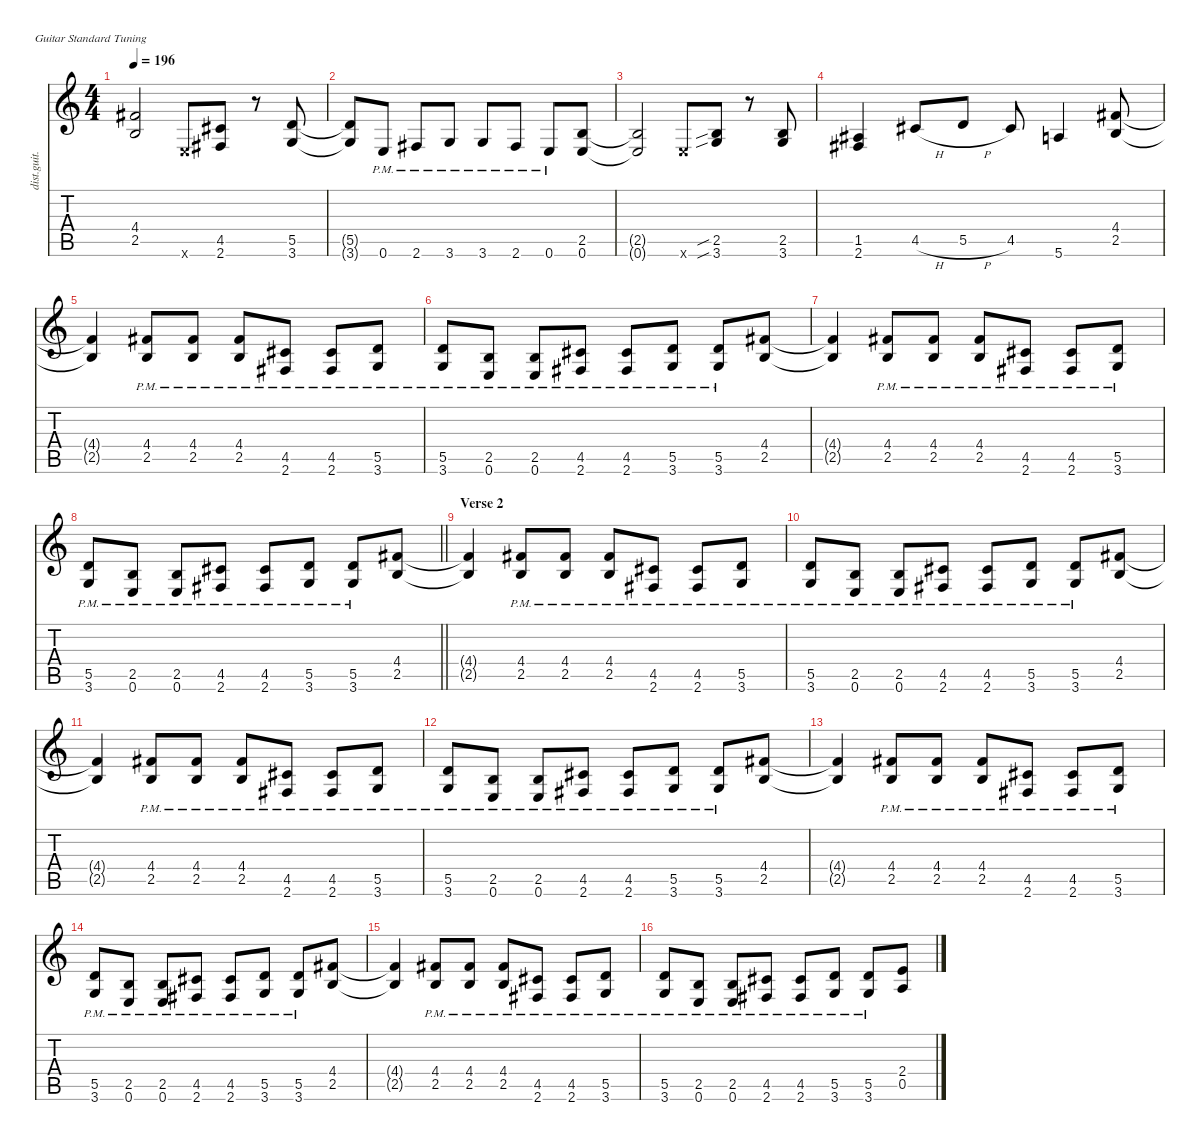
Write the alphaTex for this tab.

\defaultSystemsLayout 4
\hideDynamics
\bracketExtendMode nobrackets
\track ("Friedman" "dist.guit.") {instrument distortionguitar}
\staff {score tabs}
\tuning (E4 B3 G3 D3 A2 E2)
\ts (4 4)
\tempo 196
\clef g2
\ks c
(4.4{acc #} 2.5).2{dy f} 0.6{x}.8 (4.5{acc #} 2.6{acc #}).8 r.8 (5.5 3.6).8 |
(5.5{t} 3.6{t}).8 0.6{pm}.8 2.6{pm acc #}.8 3.6{pm}.8 3.6{pm}.8 2.6{pm acc #}.8 0.6{pm}.8 (2.5 0.6).8 |
(2.5{t} 0.6{t}).2 0.6{x}.8 (2.5{sib} 3.6{sib}).8 r.8 (2.5 3.6).8 |
(1.5{acc #} 2.6{acc #}).4 4.5{h acc #}.8 5.5{h}.8 4.5{acc #}.8 5.6.4 (4.4{acc #} 2.5).8 |
(4.4{t acc #} 2.5{t}).4 (4.4{pm acc #} 2.5{pm}).8 (4.4{pm acc #} 2.5{pm}).8 (4.4{pm acc #} 2.5{pm}).8 (4.5{pm acc #} 2.6{pm acc #}).8 (4.5{pm acc #} 2.6{pm acc #}).8 (5.5{pm} 3.6{pm}).8 |
(5.5{pm} 3.6{pm}).8 (2.5{pm} 0.6{pm}).8 (2.5{pm} 0.6{pm}).8 (4.5{pm acc #} 2.6{pm acc #}).8 (4.5{pm acc #} 2.6{pm acc #}).8 (5.5{pm} 3.6{pm}).8 (5.5{pm} 3.6{pm}).8 (4.4{acc #} 2.5).8 |
(4.4{t acc #} 2.5{t}).4 (4.4{pm acc #} 2.5{pm}).8 (4.4{pm acc #} 2.5{pm}).8 (4.4{pm acc #} 2.5{pm}).8 (4.5{pm acc #} 2.6{pm acc #}).8 (4.5{pm acc #} 2.6{pm acc #}).8 (5.5{pm} 3.6{pm}).8 |
\barLineRight lightlight
(5.5{pm} 3.6{pm}).8 (2.5{pm} 0.6{pm}).8 (2.5{pm} 0.6{pm}).8 (4.5{pm acc #} 2.6{pm acc #}).8 (4.5{pm acc #} 2.6{pm acc #}).8 (5.5{pm} 3.6{pm}).8 (5.5{pm} 3.6{pm}).8 (4.4{acc #} 2.5).8 |
\section ("" "Verse 2")
(4.4{t acc #} 2.5{t}).4 (4.4{pm acc #} 2.5{pm}).8 (4.4{pm acc #} 2.5{pm}).8 (4.4{pm acc #} 2.5{pm}).8 (4.5{pm acc #} 2.6{pm acc #}).8 (4.5{pm acc #} 2.6{pm acc #}).8 (5.5{pm} 3.6{pm}).8 |
(5.5{pm} 3.6{pm}).8 (2.5{pm} 0.6{pm}).8 (2.5{pm} 0.6{pm}).8 (4.5{pm acc #} 2.6{pm acc #}).8 (4.5{pm acc #} 2.6{pm acc #}).8 (5.5{pm} 3.6{pm}).8 (5.5{pm} 3.6{pm}).8 (4.4{acc #} 2.5).8 |
(4.4{t acc #} 2.5{t}).4 (4.4{pm acc #} 2.5{pm}).8 (4.4{pm acc #} 2.5{pm}).8 (4.4{pm acc #} 2.5{pm}).8 (4.5{pm acc #} 2.6{pm acc #}).8 (4.5{pm acc #} 2.6{pm acc #}).8 (5.5{pm} 3.6{pm}).8 |
(5.5{pm} 3.6{pm}).8 (2.5{pm} 0.6{pm}).8 (2.5{pm} 0.6{pm}).8 (4.5{pm acc #} 2.6{pm acc #}).8 (4.5{pm acc #} 2.6{pm acc #}).8 (5.5{pm} 3.6{pm}).8 (5.5{pm} 3.6{pm}).8 (4.4{acc #} 2.5).8 |
(4.4{t acc #} 2.5{t}).4 (4.4{pm acc #} 2.5{pm}).8 (4.4{pm acc #} 2.5{pm}).8 (4.4{pm acc #} 2.5{pm}).8 (4.5{pm acc #} 2.6{pm acc #}).8 (4.5{pm acc #} 2.6{pm acc #}).8 (5.5{pm} 3.6{pm}).8 |
(5.5{pm} 3.6{pm}).8 (2.5{pm} 0.6{pm}).8 (2.5{pm} 0.6{pm}).8 (4.5{pm acc #} 2.6{pm acc #}).8 (4.5{pm acc #} 2.6{pm acc #}).8 (5.5{pm} 3.6{pm}).8 (5.5{pm} 3.6{pm}).8 (4.4{acc #} 2.5).8 |
(4.4{t acc #} 2.5{t}).4 (4.4{pm acc #} 2.5{pm}).8 (4.4{pm acc #} 2.5{pm}).8 (4.4{pm acc #} 2.5{pm}).8 (4.5{pm acc #} 2.6{pm acc #}).8 (4.5{pm acc #} 2.6{pm acc #}).8 (5.5{pm} 3.6{pm}).8 |
(5.5{pm} 3.6{pm}).8 (2.5{pm} 0.6{pm}).8 (2.5{pm} 0.6{pm}).8 (4.5{pm acc #} 2.6{pm acc #}).8 (4.5{pm acc #} 2.6{pm acc #}).8 (5.5{pm} 3.6{pm}).8 (5.5{pm} 3.6{pm}).8 (2.4 0.5).8
